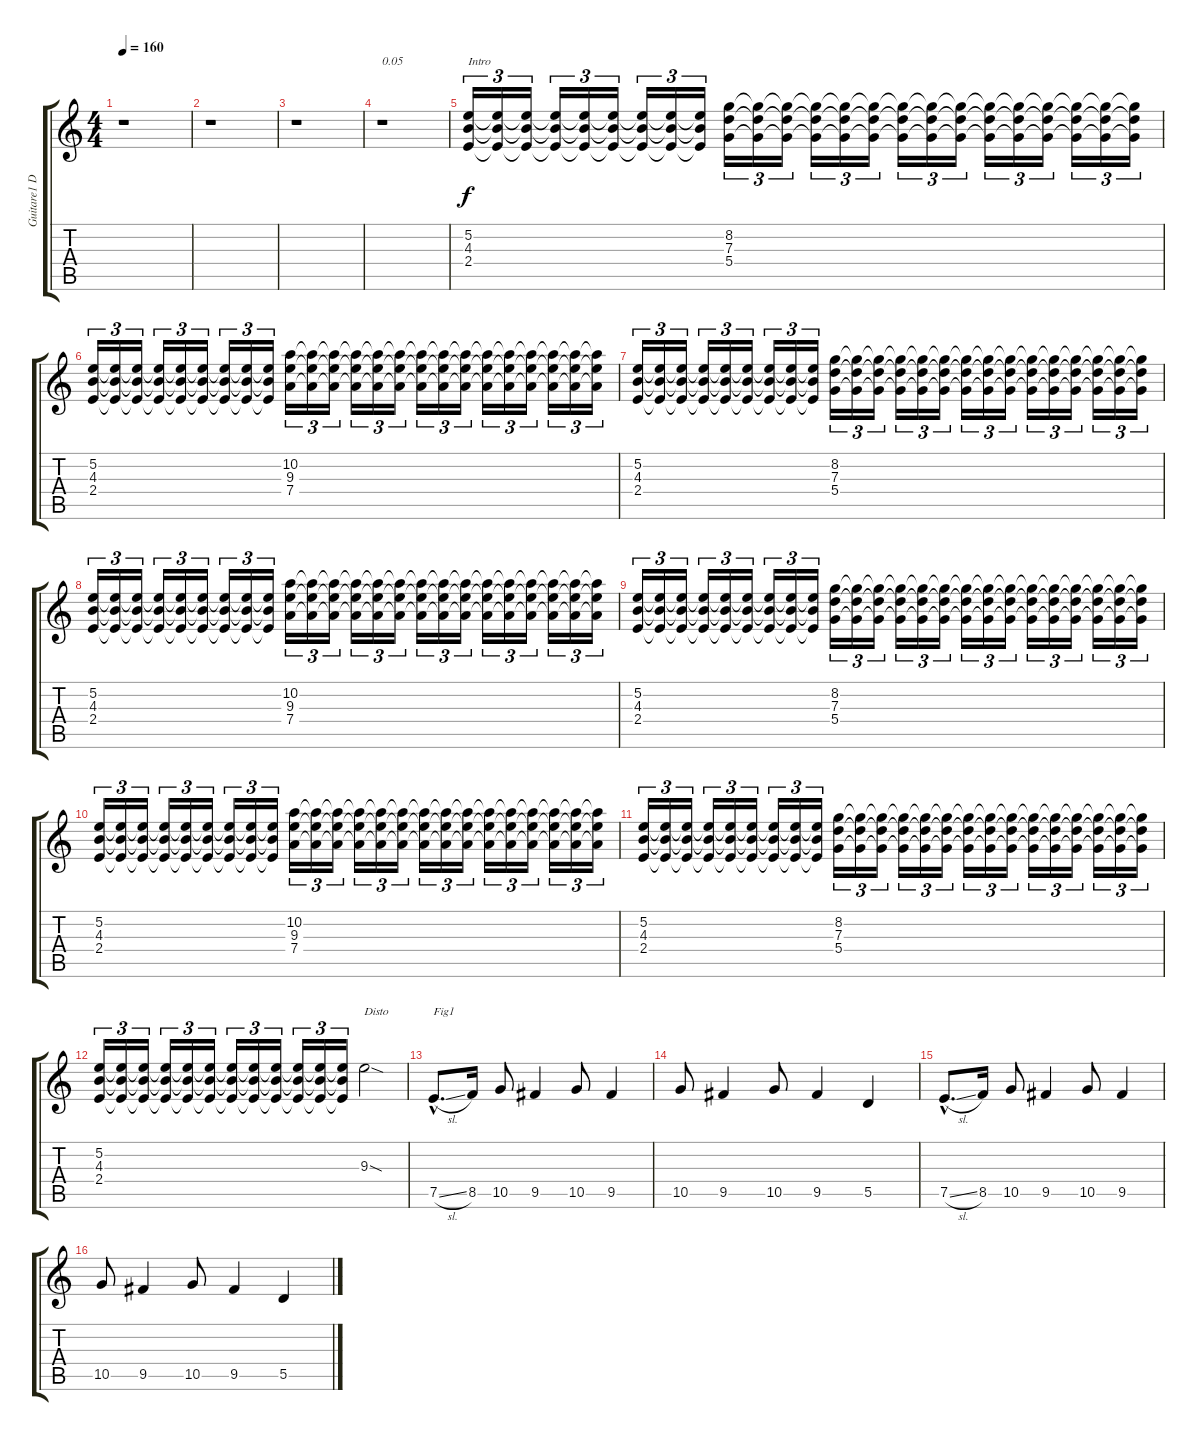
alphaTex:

\track ("Guitare1 Dr-D" "Guitare1 D") {instrument distortionguitar}
\staff {score tabs}
\tuning (E4 B3 G3 D3 A2 D2) {hide}
\ts (4 4)
\tempo 160
\clef g2
\ks c
r.1{dy f instrument distortionguitar} |
r.1 |
r.1 |
r.1{txt "0.05"} |
(5.2 4.3 2.4).16{tu (3 2) txt "Intro" volume 12 instrument electricguitarjazz} (5.2{t} 4.3{t} 2.4{t}).16{tu (3 2) volume 8} (5.2{t} 4.3{t} 2.4{t}).16{tu (3 2) volume 12} (5.2{t} 4.3{t} 2.4{t}).16{tu (3 2) volume 8} (5.2{t} 4.3{t} 2.4{t}).16{tu (3 2) volume 12} (5.2{t} 4.3{t} 2.4{t}).16{tu (3 2) volume 8} (5.2{t} 4.3{t} 2.4{t}).16{tu (3 2) volume 12} (5.2{t} 4.3{t} 2.4{t}).16{tu (3 2) volume 8} (5.2{t} 4.3{t} 2.4{t}).16{tu (3 2) volume 12} (8.2 7.3 5.4).16{tu (3 2)} (8.2{t} 7.3{t} 5.4{t}).16{tu (3 2) volume 8} (8.2{t} 7.3{t} 5.4{t}).16{tu (3 2) volume 12} (8.2{t} 7.3{t} 5.4{t}).16{tu (3 2) volume 8} (8.2{t} 7.3{t} 5.4{t}).16{tu (3 2) volume 12} (8.2{t} 7.3{t} 5.4{t}).16{tu (3 2) volume 8} (8.2{t} 7.3{t} 5.4{t}).16{tu (3 2) volume 12} (8.2{t} 7.3{t} 5.4{t}).16{tu (3 2) volume 8} (8.2{t} 7.3{t} 5.4{t}).16{tu (3 2) volume 12} (8.2{t} 7.3{t} 5.4{t}).16{tu (3 2) volume 8} (8.2{t} 7.3{t} 5.4{t}).16{tu (3 2) volume 12} (8.2{t} 7.3{t} 5.4{t}).16{tu (3 2) volume 8} (8.2{t} 7.3{t} 5.4{t}).16{tu (3 2) volume 12} (8.2{t} 7.3{t} 5.4{t}).16{tu (3 2) volume 8} (8.2{t} 7.3{t} 5.4{t}).16{tu (3 2) volume 12} |
(5.2 4.3 2.4).16{tu (3 2) volume 12} (5.2{t} 4.3{t} 2.4{t}).16{tu (3 2) volume 8} (5.2{t} 4.3{t} 2.4{t}).16{tu (3 2) volume 12} (5.2{t} 4.3{t} 2.4{t}).16{tu (3 2) volume 8} (5.2{t} 4.3{t} 2.4{t}).16{tu (3 2) volume 12} (5.2{t} 4.3{t} 2.4{t}).16{tu (3 2) volume 8} (5.2{t} 4.3{t} 2.4{t}).16{tu (3 2) volume 12} (5.2{t} 4.3{t} 2.4{t}).16{tu (3 2) volume 8} (5.2{t} 4.3{t} 2.4{t}).16{tu (3 2) volume 12} (10.2 9.3 7.4).16{tu (3 2)} (10.2{t} 9.3{t} 7.4{t}).16{tu (3 2) volume 8} (10.2{t} 9.3{t} 7.4{t}).16{tu (3 2) volume 12} (10.2{t} 9.3{t} 7.4{t}).16{tu (3 2) volume 8} (10.2{t} 9.3{t} 7.4{t}).16{tu (3 2) volume 12} (10.2{t} 9.3{t} 7.4{t}).16{tu (3 2) volume 8} (10.2{t} 9.3{t} 7.4{t}).16{tu (3 2) volume 12} (10.2{t} 9.3{t} 7.4{t}).16{tu (3 2) volume 8} (10.2{t} 9.3{t} 7.4{t}).16{tu (3 2) volume 12} (10.2{t} 9.3{t} 7.4{t}).16{tu (3 2) volume 8} (10.2{t} 9.3{t} 7.4{t}).16{tu (3 2) volume 12} (10.2{t} 9.3{t} 7.4{t}).16{tu (3 2) volume 8} (10.2{t} 9.3{t} 7.4{t}).16{tu (3 2) volume 12} (10.2{t} 9.3{t} 7.4{t}).16{tu (3 2) volume 8} (10.2{t} 9.3{t} 7.4{t}).16{tu (3 2) volume 12} |
(5.2 4.3 2.4).16{tu (3 2) volume 12} (5.2{t} 4.3{t} 2.4{t}).16{tu (3 2) volume 8} (5.2{t} 4.3{t} 2.4{t}).16{tu (3 2) volume 12} (5.2{t} 4.3{t} 2.4{t}).16{tu (3 2) volume 8} (5.2{t} 4.3{t} 2.4{t}).16{tu (3 2) volume 12} (5.2{t} 4.3{t} 2.4{t}).16{tu (3 2) volume 8} (5.2{t} 4.3{t} 2.4{t}).16{tu (3 2) volume 12} (5.2{t} 4.3{t} 2.4{t}).16{tu (3 2) volume 8} (5.2{t} 4.3{t} 2.4{t}).16{tu (3 2) volume 12} (8.2 7.3 5.4).16{tu (3 2)} (8.2{t} 7.3{t} 5.4{t}).16{tu (3 2) volume 8} (8.2{t} 7.3{t} 5.4{t}).16{tu (3 2) volume 12} (8.2{t} 7.3{t} 5.4{t}).16{tu (3 2) volume 8} (8.2{t} 7.3{t} 5.4{t}).16{tu (3 2) volume 12} (8.2{t} 7.3{t} 5.4{t}).16{tu (3 2) volume 8} (8.2{t} 7.3{t} 5.4{t}).16{tu (3 2) volume 12} (8.2{t} 7.3{t} 5.4{t}).16{tu (3 2) volume 8} (8.2{t} 7.3{t} 5.4{t}).16{tu (3 2) volume 12} (8.2{t} 7.3{t} 5.4{t}).16{tu (3 2) volume 8} (8.2{t} 7.3{t} 5.4{t}).16{tu (3 2) volume 12} (8.2{t} 7.3{t} 5.4{t}).16{tu (3 2) volume 8} (8.2{t} 7.3{t} 5.4{t}).16{tu (3 2) volume 12} (8.2{t} 7.3{t} 5.4{t}).16{tu (3 2) volume 8} (8.2{t} 7.3{t} 5.4{t}).16{tu (3 2) volume 12} |
(5.2 4.3 2.4).16{tu (3 2) volume 12} (5.2{t} 4.3{t} 2.4{t}).16{tu (3 2) volume 8} (5.2{t} 4.3{t} 2.4{t}).16{tu (3 2) volume 12} (5.2{t} 4.3{t} 2.4{t}).16{tu (3 2) volume 8} (5.2{t} 4.3{t} 2.4{t}).16{tu (3 2) volume 12} (5.2{t} 4.3{t} 2.4{t}).16{tu (3 2) volume 8} (5.2{t} 4.3{t} 2.4{t}).16{tu (3 2) volume 12} (5.2{t} 4.3{t} 2.4{t}).16{tu (3 2) volume 8} (5.2{t} 4.3{t} 2.4{t}).16{tu (3 2) volume 12} (10.2 9.3 7.4).16{tu (3 2)} (10.2{t} 9.3{t} 7.4{t}).16{tu (3 2) volume 8} (10.2{t} 9.3{t} 7.4{t}).16{tu (3 2) volume 12} (10.2{t} 9.3{t} 7.4{t}).16{tu (3 2) volume 8} (10.2{t} 9.3{t} 7.4{t}).16{tu (3 2) volume 12} (10.2{t} 9.3{t} 7.4{t}).16{tu (3 2) volume 8} (10.2{t} 9.3{t} 7.4{t}).16{tu (3 2) volume 12} (10.2{t} 9.3{t} 7.4{t}).16{tu (3 2) volume 8} (10.2{t} 9.3{t} 7.4{t}).16{tu (3 2) volume 12} (10.2{t} 9.3{t} 7.4{t}).16{tu (3 2) volume 8} (10.2{t} 9.3{t} 7.4{t}).16{tu (3 2) volume 12} (10.2{t} 9.3{t} 7.4{t}).16{tu (3 2) volume 8} (10.2{t} 9.3{t} 7.4{t}).16{tu (3 2) volume 12} (10.2{t} 9.3{t} 7.4{t}).16{tu (3 2) volume 8} (10.2{t} 9.3{t} 7.4{t}).16{tu (3 2) volume 12} |
(5.2 4.3 2.4).16{tu (3 2) volume 12} (5.2{t} 4.3{t} 2.4{t}).16{tu (3 2) volume 8} (5.2{t} 4.3{t} 2.4{t}).16{tu (3 2) volume 12} (5.2{t} 4.3{t} 2.4{t}).16{tu (3 2) volume 8} (5.2{t} 4.3{t} 2.4{t}).16{tu (3 2) volume 12} (5.2{t} 4.3{t} 2.4{t}).16{tu (3 2) volume 8} (5.2{t} 4.3{t} 2.4{t}).16{tu (3 2) volume 12} (5.2{t} 4.3{t} 2.4{t}).16{tu (3 2) volume 8} (5.2{t} 4.3{t} 2.4{t}).16{tu (3 2) volume 12} (8.2 7.3 5.4).16{tu (3 2)} (8.2{t} 7.3{t} 5.4{t}).16{tu (3 2) volume 8} (8.2{t} 7.3{t} 5.4{t}).16{tu (3 2) volume 12} (8.2{t} 7.3{t} 5.4{t}).16{tu (3 2) volume 8} (8.2{t} 7.3{t} 5.4{t}).16{tu (3 2) volume 12} (8.2{t} 7.3{t} 5.4{t}).16{tu (3 2) volume 8} (8.2{t} 7.3{t} 5.4{t}).16{tu (3 2) volume 12} (8.2{t} 7.3{t} 5.4{t}).16{tu (3 2) volume 8} (8.2{t} 7.3{t} 5.4{t}).16{tu (3 2) volume 12} (8.2{t} 7.3{t} 5.4{t}).16{tu (3 2) volume 8} (8.2{t} 7.3{t} 5.4{t}).16{tu (3 2) volume 12} (8.2{t} 7.3{t} 5.4{t}).16{tu (3 2) volume 8} (8.2{t} 7.3{t} 5.4{t}).16{tu (3 2) volume 12} (8.2{t} 7.3{t} 5.4{t}).16{tu (3 2) volume 8} (8.2{t} 7.3{t} 5.4{t}).16{tu (3 2) volume 12} |
(5.2 4.3 2.4).16{tu (3 2) volume 12} (5.2{t} 4.3{t} 2.4{t}).16{tu (3 2) volume 8} (5.2{t} 4.3{t} 2.4{t}).16{tu (3 2) volume 12} (5.2{t} 4.3{t} 2.4{t}).16{tu (3 2) volume 8} (5.2{t} 4.3{t} 2.4{t}).16{tu (3 2) volume 12} (5.2{t} 4.3{t} 2.4{t}).16{tu (3 2) volume 8} (5.2{t} 4.3{t} 2.4{t}).16{tu (3 2) volume 12} (5.2{t} 4.3{t} 2.4{t}).16{tu (3 2) volume 8} (5.2{t} 4.3{t} 2.4{t}).16{tu (3 2) volume 12} (10.2 9.3 7.4).16{tu (3 2)} (10.2{t} 9.3{t} 7.4{t}).16{tu (3 2) volume 8} (10.2{t} 9.3{t} 7.4{t}).16{tu (3 2) volume 12} (10.2{t} 9.3{t} 7.4{t}).16{tu (3 2) volume 8} (10.2{t} 9.3{t} 7.4{t}).16{tu (3 2) volume 12} (10.2{t} 9.3{t} 7.4{t}).16{tu (3 2) volume 8} (10.2{t} 9.3{t} 7.4{t}).16{tu (3 2) volume 12} (10.2{t} 9.3{t} 7.4{t}).16{tu (3 2) volume 8} (10.2{t} 9.3{t} 7.4{t}).16{tu (3 2) volume 12} (10.2{t} 9.3{t} 7.4{t}).16{tu (3 2) volume 8} (10.2{t} 9.3{t} 7.4{t}).16{tu (3 2) volume 12} (10.2{t} 9.3{t} 7.4{t}).16{tu (3 2) volume 8} (10.2{t} 9.3{t} 7.4{t}).16{tu (3 2) volume 12} (10.2{t} 9.3{t} 7.4{t}).16{tu (3 2) volume 8} (10.2{t} 9.3{t} 7.4{t}).16{tu (3 2) volume 12} |
(5.2 4.3 2.4).16{tu (3 2) volume 12} (5.2{t} 4.3{t} 2.4{t}).16{tu (3 2) volume 8} (5.2{t} 4.3{t} 2.4{t}).16{tu (3 2) volume 12} (5.2{t} 4.3{t} 2.4{t}).16{tu (3 2) volume 8} (5.2{t} 4.3{t} 2.4{t}).16{tu (3 2) volume 12} (5.2{t} 4.3{t} 2.4{t}).16{tu (3 2) volume 8} (5.2{t} 4.3{t} 2.4{t}).16{tu (3 2) volume 12} (5.2{t} 4.3{t} 2.4{t}).16{tu (3 2) volume 8} (5.2{t} 4.3{t} 2.4{t}).16{tu (3 2) volume 12} (8.2 7.3 5.4).16{tu (3 2)} (8.2{t} 7.3{t} 5.4{t}).16{tu (3 2) volume 8} (8.2{t} 7.3{t} 5.4{t}).16{tu (3 2) volume 12} (8.2{t} 7.3{t} 5.4{t}).16{tu (3 2) volume 8} (8.2{t} 7.3{t} 5.4{t}).16{tu (3 2) volume 12} (8.2{t} 7.3{t} 5.4{t}).16{tu (3 2) volume 8} (8.2{t} 7.3{t} 5.4{t}).16{tu (3 2) volume 12} (8.2{t} 7.3{t} 5.4{t}).16{tu (3 2) volume 8} (8.2{t} 7.3{t} 5.4{t}).16{tu (3 2) volume 12} (8.2{t} 7.3{t} 5.4{t}).16{tu (3 2) volume 8} (8.2{t} 7.3{t} 5.4{t}).16{tu (3 2) volume 12} (8.2{t} 7.3{t} 5.4{t}).16{tu (3 2) volume 8} (8.2{t} 7.3{t} 5.4{t}).16{tu (3 2) volume 12} (8.2{t} 7.3{t} 5.4{t}).16{tu (3 2) volume 8} (8.2{t} 7.3{t} 5.4{t}).16{tu (3 2) volume 12} |
(5.2 4.3 2.4).16{tu (3 2) volume 12} (5.2{t} 4.3{t} 2.4{t}).16{tu (3 2) volume 8} (5.2{t} 4.3{t} 2.4{t}).16{tu (3 2) volume 12} (5.2{t} 4.3{t} 2.4{t}).16{tu (3 2) volume 8} (5.2{t} 4.3{t} 2.4{t}).16{tu (3 2) volume 12} (5.2{t} 4.3{t} 2.4{t}).16{tu (3 2) volume 8} (5.2{t} 4.3{t} 2.4{t}).16{tu (3 2) volume 12} (5.2{t} 4.3{t} 2.4{t}).16{tu (3 2) volume 8} (5.2{t} 4.3{t} 2.4{t}).16{tu (3 2) volume 12} (5.2{t} 4.3{t} 2.4{t}).16{tu (3 2) volume 8} (5.2{t} 4.3{t} 2.4{t}).16{tu (3 2) volume 12} (5.2{t} 4.3{t} 2.4{t}).16{tu (3 2) volume 8} 9.3{sod}.2{txt "Disto" volume 14 instrument distortionguitar} |
7.5{sl hac}.8{d txt "Fig1"} 8.5.16 10.5.8 9.5.4 10.5.8 9.5.4 |
10.5.8 9.5.4 10.5.8 9.5.4 5.5.4 |
7.5{sl hac}.8{d} 8.5.16 10.5.8 9.5.4 10.5.8 9.5.4 |
10.5.8 9.5.4 10.5.8 9.5.4 5.5.4
